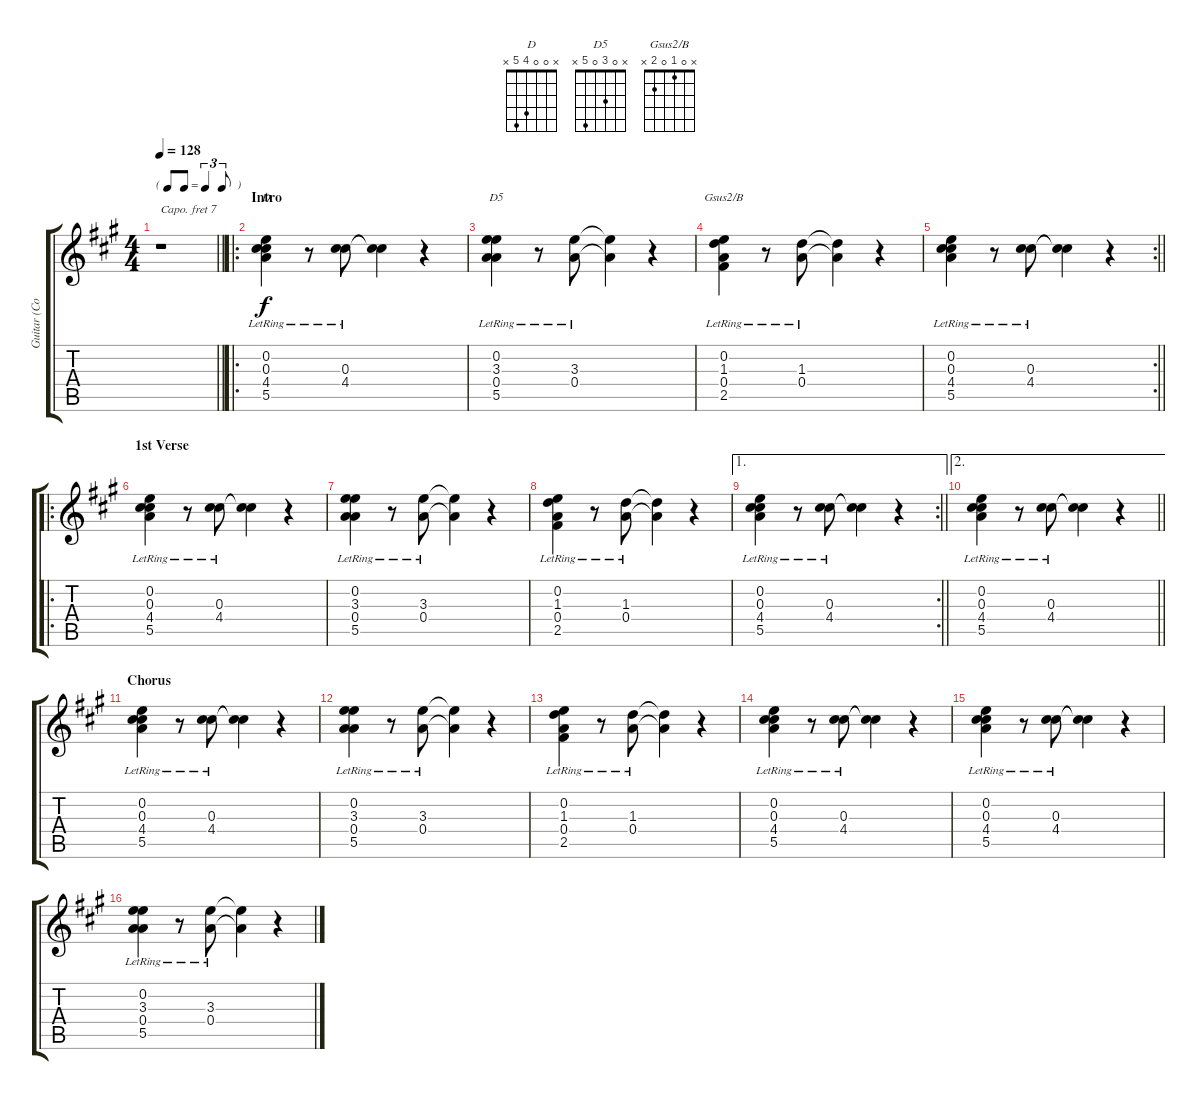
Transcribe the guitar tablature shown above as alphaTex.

\track ("Guitar (Colbie)" "Guitar (Co") {instrument acousticguitarsteel}
\staff {score tabs}
\capo 7
\tuning (E4 A3 Gb3 D3 A2 D2) {hide}
\chord ("D" x 0 0 4 5 x)
\chord ("D5" x 0 3 0 5 x)
\chord ("Gsus2/B" x 0 1 0 2 x)
\ts (4 4)
\tf triplet8th
\tempo 128
\clef g2
\barLineRight lightlight
\ks a
r.1{dy f instrument acousticguitarsteel} |
\ro
\section ("" "Intro")
(0.2{lr} 0.3{lr} 4.4{lr} 5.5{lr}).4{ch "D"} r.8 (0.3{lr} 4.4{lr}).8 (0.3{t} 4.4{t}).4 r.4 |
(0.2{lr} 3.3{lr} 0.4{lr} 5.5{lr}).4{ch "D5"} r.8 (3.3{lr} 0.4{lr}).8 (3.3{t} 0.4{t}).4 r.4 |
(0.2{lr} 1.3{lr} 0.4{lr} 2.5{lr}).4{ch "Gsus2/B"} r.8 (1.3{lr} 0.4{lr}).8 (1.3{t} 0.4{t}).4 r.4 |
\rc 2
\barLineRight lightlight
(0.2{lr} 0.3{lr} 4.4{lr} 5.5{lr}).4 r.8 (0.3{lr} 4.4{lr}).8 (0.3{t} 4.4{t}).4 r.4 |
\ro
\section ("" "1st Verse")
(0.2{lr} 0.3{lr} 4.4{lr} 5.5{lr}).4 r.8 (0.3{lr} 4.4{lr}).8 (0.3{t} 4.4{t}).4 r.4 |
(0.2{lr} 3.3{lr} 0.4{lr} 5.5{lr}).4 r.8 (3.3{lr} 0.4{lr}).8 (3.3{t} 0.4{t}).4 r.4 |
(0.2{lr} 1.3{lr} 0.4{lr} 2.5{lr}).4 r.8 (1.3{lr} 0.4{lr}).8 (1.3{t} 0.4{t}).4 r.4 |
\ae 1
\rc 2
\barLineRight lightlight
(0.2{lr} 0.3{lr} 4.4{lr} 5.5{lr}).4 r.8 (0.3{lr} 4.4{lr}).8 (0.3{t} 4.4{t}).4 r.4 |
\ae 2
\barLineRight lightlight
(0.2{lr} 0.3{lr} 4.4{lr} 5.5{lr}).4 r.8 (0.3{lr} 4.4{lr}).8 (0.3{t} 4.4{t}).4 r.4 |
\section ("" "Chorus")
(0.2{lr} 0.3{lr} 4.4{lr} 5.5{lr}).4 r.8 (0.3{lr} 4.4{lr}).8 (0.3{t} 4.4{t}).4 r.4 |
(0.2{lr} 3.3{lr} 0.4{lr} 5.5{lr}).4 r.8 (3.3{lr} 0.4{lr}).8 (3.3{t} 0.4{t}).4 r.4 |
(0.2{lr} 1.3{lr} 0.4{lr} 2.5{lr}).4 r.8 (1.3{lr} 0.4{lr}).8 (1.3{t} 0.4{t}).4 r.4 |
(0.2{lr} 0.3{lr} 4.4{lr} 5.5{lr}).4 r.8 (0.3{lr} 4.4{lr}).8 (0.3{t} 4.4{t}).4 r.4 |
(0.2{lr} 0.3{lr} 4.4{lr} 5.5{lr}).4 r.8 (0.3{lr} 4.4{lr}).8 (0.3{t} 4.4{t}).4 r.4 |
(0.2{lr} 3.3{lr} 0.4{lr} 5.5{lr}).4 r.8 (3.3{lr} 0.4{lr}).8 (3.3{t} 0.4{t}).4 r.4
